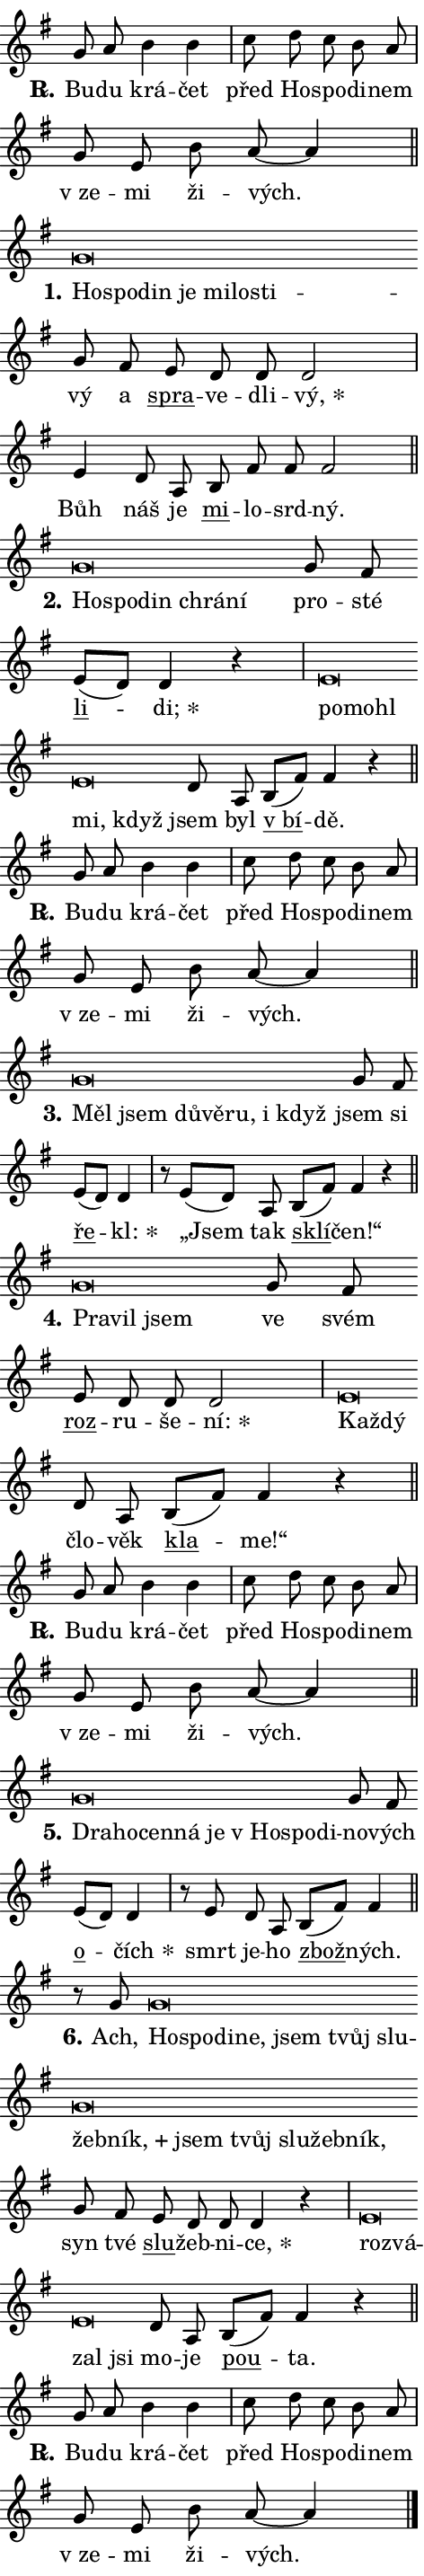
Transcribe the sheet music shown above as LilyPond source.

\version "2.24.0"
\header { tagline = "" }
\paper {
  indent = 0\cm
  top-margin = 0\cm
  right-margin = 0.13\cm % to fit lyric hyphens
  bottom-margin = 0\cm
  left-margin = 0\cm
  paper-width = 8\cm
  page-breaking = #ly:one-page-breaking
  system-system-spacing.basic-distance = #11
  score-system-spacing.basic-distance = #11
  ragged-last = ##f
}


%% Author: Thomas Morley
%% https://lists.gnu.org/archive/html/lilypond-user/2020-05/msg00002.html
#(define (line-position grob)
"Returns position of @var[grob} in current system:
   @code{'start}, if at first time-step
   @code{'end}, if at last time-step
   @code{'middle} otherwise
"
  (let* ((col (ly:item-get-column grob))
         (ln (ly:grob-object col 'left-neighbor))
         (rn (ly:grob-object col 'right-neighbor))
         (col-to-check-left (if (ly:grob? ln) ln col))
         (col-to-check-right (if (ly:grob? rn) rn col))
         (break-dir-left
           (and
             (ly:grob-property col-to-check-left 'non-musical #f)
             (ly:item-break-dir col-to-check-left)))
         (break-dir-right
           (and
             (ly:grob-property col-to-check-right 'non-musical #f)
             (ly:item-break-dir col-to-check-right))))
        (cond ((eqv? 1 break-dir-left) 'start)
              ((eqv? -1 break-dir-right) 'end)
              (else 'middle))))

#(define (tranparent-at-line-position vctor)
  (lambda (grob)
  "Relying on @code{line-position} select the relevant enry from @var{vctor}.
Used to determine transparency,"
    (case (line-position grob)
      ((end) (not (vector-ref vctor 0)))
      ((middle) (not (vector-ref vctor 1)))
      ((start) (not (vector-ref vctor 2))))))

noteHeadBreakVisibility =
#(define-music-function (break-visibility)(vector?)
"Makes @code{NoteHead}s transparent relying on @var{break-visibility}"
#{
  \override NoteHead.transparent =
    #(tranparent-at-line-position break-visibility)
#})

#(define delete-ledgers-for-transparent-note-heads
  (lambda (grob)
    "Reads whether a @code{NoteHead} is transparent.
If so this @code{NoteHead} is removed from @code{'note-heads} from
@var{grob}, which is supposed to be @code{LedgerLineSpanner}.
As a result ledgers are not printed for this @code{NoteHead}"
    (let* ((nhds-array (ly:grob-object grob 'note-heads))
           (nhds-list
             (if (ly:grob-array? nhds-array)
                 (ly:grob-array->list nhds-array)
                 '()))
           ;; Relies on the transparent-property being done before
           ;; Staff.LedgerLineSpanner.after-line-breaking is executed.
           ;; This is fragile ...
           (to-keep
             (remove
               (lambda (nhd)
                 (ly:grob-property nhd 'transparent #f))
               nhds-list)))
      ;; TODO find a better method to iterate over grob-arrays, similiar
      ;; to filter/remove etc for lists
      ;; For now rebuilt from scratch
      (set! (ly:grob-object grob 'note-heads)  '())
      (for-each
        (lambda (nhd)
          (ly:pointer-group-interface::add-grob grob 'note-heads nhd))
        to-keep))))

squashNotes = {
  \override NoteHead.X-extent = #'(-0.2 . 0.2)
  \override NoteHead.Y-extent = #'(-0.75 . 0)
  \override NoteHead.stencil =
    #(lambda (grob)
       (let ((pos (ly:grob-property grob 'staff-position)))
         (begin
           (if (< pos -7) (display "ERROR: Lower brevis then expected\n") (display ""))
           (if (<= pos -6) ly:text-interface::print ly:note-head::print))))
}
unSquashNotes = {
  \revert NoteHead.X-extent
  \revert NoteHead.Y-extent
  \revert NoteHead.stencil
}

hideNotes = \noteHeadBreakVisibility #begin-of-line-visible
unHideNotes = \noteHeadBreakVisibility #all-visible

% work-around for resetting accidentals
% https://lilypond.org/doc/v2.23/Documentation/notation/displaying-rhythms#unmetered-music
cadenzaMeasure = {
  \cadenzaOff
  \partial 1024 s1024
  \cadenzaOn
}

#(define-markup-command (accent layout props text) (markup?)
  "Underline accented syllable"
  (interpret-markup layout props
    #{\markup \override #'(offset . 4.3) \underline { #text }#}))

responsum = \markup \concat {
  "R" \hspace #-1.05 \path #0.1 #'((moveto 0 0.07) (lineto 0.9 0.8)) \hspace #0.05 "."
}

spaceSize = #0.6828661417322834 % exact space size for TeX Gyre Schola

\layout {
  \context {
    \Staff
    \remove "Time_signature_engraver"
    \override LedgerLineSpanner.after-line-breaking = #delete-ledgers-for-transparent-note-heads
  }
  \context {
    \Lyrics {
      \override LyricSpace.minimum-distance = \spaceSize
      \override LyricText.font-name = #"TeX Gyre Schola"
      \override LyricText.font-size = 1
      \override StanzaNumber.font-name = #"TeX Gyre Schola Bold"
      \override StanzaNumber.font-size = 1
    }
  }
  \context {
    \Score 
    \override NoteHead.text =
      #(lambda (grob) 
        (let ((pos (ly:grob-property grob 'staff-position)))
          #{\markup {
            \combine
              \halign #-0.55 \raise #(if (= pos -6) 0 0.5) \override #'(thickness . 2) \draw-line #'(3.2 . 0)
              \musicglyph "noteheads.sM1"
          }#}))
  }
}

% magnetic-lyrics.ily
%
%   written by
%     Jean Abou Samra <jean@abou-samra.fr>
%     Werner Lemberg <wl@gnu.org>
%
%   adapted by
%     Jiri Hon <jiri.hon@gmail.com>
%
% Version 2022-Apr-15

% https://www.mail-archive.com/lilypond-user@gnu.org/msg149350.html

#(define (Left_hyphen_pointer_engraver context)
   "Collect syllable-hyphen-syllable occurrences in lyrics and store
them in properties.  This engraver only looks to the left.  For
example, if the lyrics input is @code{foo -- bar}, it does the
following.

@itemize @bullet
@item
Set the @code{text} property of the @code{LyricHyphen} grob between
@q{foo} and @q{bar} to @code{foo}.

@item
Set the @code{left-hyphen} property of the @code{LyricText} grob with
text @q{foo} to the @code{LyricHyphen} grob between @q{foo} and
@q{bar}.
@end itemize

Use this auxiliary engraver in combination with the
@code{lyric-@/text::@/apply-@/magnetic-@/offset!} hook."
   (let ((hyphen #f)
         (text #f))
     (make-engraver
      (acknowledgers
       ((lyric-syllable-interface engraver grob source-engraver)
        (set! text grob)))
      (end-acknowledgers
       ((lyric-hyphen-interface engraver grob source-engraver)
        ;(when (not (grob::has-interface grob 'lyric-space-interface))
          (set! hyphen grob)));)
      ((stop-translation-timestep engraver)
       (when (and text hyphen)
         (ly:grob-set-object! text 'left-hyphen hyphen))
       (set! text #f)
       (set! hyphen #f)))))

#(define (lyric-text::apply-magnetic-offset! grob)
   "If the space between two syllables is less than the value in
property @code{LyricText@/.details@/.squash-threshold}, move the right
syllable to the left so that it gets concatenated with the left
syllable.

Use this function as a hook for
@code{LyricText@/.after-@/line-@/breaking} if the
@code{Left_@/hyphen_@/pointer_@/engraver} is active."
   (let ((hyphen (ly:grob-object grob 'left-hyphen #f)))
     (when hyphen
       (let ((left-text (ly:spanner-bound hyphen LEFT)))
         (when (grob::has-interface left-text 'lyric-syllable-interface)
           (let* ((common (ly:grob-common-refpoint grob left-text X))
                  (this-x-ext (ly:grob-extent grob common X))
                  (left-x-ext
                   (begin
                     ;; Trigger magnetism for left-text.
                     (ly:grob-property left-text 'after-line-breaking)
                     (ly:grob-extent left-text common X)))
                  ;; `delta` is the gap width between two syllables.
                  (delta (- (interval-start this-x-ext)
                            (interval-end left-x-ext)))
                  (details (ly:grob-property grob 'details))
                  (threshold (assoc-get 'squash-threshold details 0.2)))
             (when (< delta threshold)
               (let* (;; We have to manipulate the input text so that
                      ;; ligatures crossing syllable boundaries are not
                      ;; disabled.  For languages based on the Latin
                      ;; script this is essentially a beautification.
                      ;; However, for non-Western scripts it can be a
                      ;; necessity.
                      (lt (ly:grob-property left-text 'text))
                      (rt (ly:grob-property grob 'text))
                      (is-space (grob::has-interface hyphen 'lyric-space-interface))
                      (space (if is-space " " ""))
                      (extra-delta (if is-space spaceSize 0))
                      ;; Append new syllable.
                      (ltrt-space (if (and (string? lt) (string? rt))
                                (string-append lt space rt)
                                (make-concat-markup (list lt space rt))))
                      ;; Right-align `ltrt` to the right side.
                      (ltrt-space-markup (grob-interpret-markup
                               grob
                               (make-translate-markup
                                (cons (interval-length this-x-ext) 0)
                                (make-right-align-markup ltrt-space)))))
                 (begin
                   ;; Don't print `left-text`.
                   (ly:grob-set-property! left-text 'stencil #f)
                   ;; Set text and stencil (which holds all collected
                   ;; syllables so far) and shift it to the left.
                   (ly:grob-set-property! grob 'text ltrt-space)
                   (ly:grob-set-property! grob 'stencil ltrt-space-markup)
                   (ly:grob-translate-axis! grob (- (- delta extra-delta)) X))))))))))


#(define (lyric-hyphen::displace-bounds-first grob)
   ;; Make very sure this callback isn't triggered too early.
   (let ((left (ly:spanner-bound grob LEFT))
         (right (ly:spanner-bound grob RIGHT)))
     (ly:grob-property left 'after-line-breaking)
     (ly:grob-property right 'after-line-breaking)
     (ly:lyric-hyphen::print grob)))

squashThreshold = #0.4

\layout {
  \context {
    \Lyrics
    \consists #Left_hyphen_pointer_engraver
    \override LyricText.after-line-breaking =
      #lyric-text::apply-magnetic-offset!
    \override LyricHyphen.stencil = #lyric-hyphen::displace-bounds-first
    \override LyricText.details.squash-threshold = \squashThreshold
    \override LyricHyphen.minimum-distance = 0
    \override LyricHyphen.minimum-length = \squashThreshold
  }
}

squashText = \override LyricText.details.squash-threshold = 9999
unSquashText = \override LyricText.details.squash-threshold = \squashThreshold

leftText = \override LyricText.self-alignment-X = #LEFT
unLeftText = \revert LyricText.self-alignment-X

starOffset = #(lambda (grob) 
                (let ((x_offset (ly:self-alignment-interface::aligned-on-x-parent grob)))
                  (if (= x_offset 0) 0 (+ x_offset 1.2))))

star = #(define-music-function (syllable)(string?)
"Append star separator at the end of a syllable"
#{
  \once \override LyricText.X-offset = #starOffset
  \lyricmode { \markup {
    #syllable
    \override #'((font-name . "TeX Gyre Schola Bold")) \hspace #0.2 \lower #0.65 \larger "*"
  } }
#})

starAccent = #(define-music-function (syllable)(string?)
"Append star separator at the end of a syllable and make accent"
#{
  \once \override LyricText.X-offset = #starOffset
  \lyricmode { \markup {
    \accent #syllable
    \override #'((font-name . "TeX Gyre Schola Bold")) \hspace #0.2 \lower #0.65 \larger "*"
  } }
#})

breath = #(define-music-function (syllable)(string?)
"Append breathing indicator at the end of a syllable"
#{
  \lyricmode { \markup { #syllable "+" } }
#})

optionalBreath = #(define-music-function (syllable)(string?)
"Append optional breathing indicator at the end of a syllable"
#{
  \lyricmode { \markup { #syllable "(+)" } }
#})


\score {
    <<
        \new Voice = "melody" { \cadenzaOn \key g \major \relative { g'8 a b4 b \cadenzaMeasure \bar "|" c8 d c b a \cadenzaMeasure \bar "|" g e b' a~ a4 \cadenzaMeasure \bar "||" \break } }
        \new Lyrics \lyricsto "melody" { \lyricmode { \set stanza = \responsum
Bu -- du krá -- čet před Ho -- spo -- di -- nem "v ze" -- mi ži -- vých. } }
    >>
    \layout {}
}

\score {
    <<
        \new Voice = "melody" { \cadenzaOn \key g \major \relative { \squashNotes g'\breve*1/16 \hideNotes \breve*1/16 \bar "" \breve*1/16 \bar "" \breve*1/16 \bar "" \breve*1/16 \bar "" \breve*1/16 \breve*1/16 \bar "" \unHideNotes \unSquashNotes g8 fis \bar "" e d d d2 \cadenzaMeasure \bar "|" e4 d8 a \bar "" b fis' fis fis2 \cadenzaMeasure \bar "||" \break } }
        \new Lyrics \lyricsto "melody" { \lyricmode { \set stanza = "1."
\leftText Ho -- \squashText spo -- din je mi -- lo -- sti -- \unLeftText \unSquashText vý a \markup \accent spra -- ve -- dli -- \star vý, Bůh náš je \markup \accent mi -- lo -- srd -- ný. } }
    >>
    \layout {}
}

\score {
    <<
        \new Voice = "melody" { \cadenzaOn \key g \major \relative { \squashNotes g'\breve*1/16 \hideNotes \breve*1/16 \bar "" \breve*1/16 \bar "" \breve*1/16 \breve*1/16 \bar "" \unHideNotes \unSquashNotes g8 fis \bar "" e[( d)] d4 r \cadenzaMeasure \bar "|" \squashNotes e\breve*1/16 \hideNotes \breve*1/16 \bar "" \breve*1/16 \bar "" \breve*1/16 \breve*1/16 \bar "" \unHideNotes \unSquashNotes d8 a \bar "" b[( fis')] fis4 r \cadenzaMeasure \bar "||" \break } }
        \new Lyrics \lyricsto "melody" { \lyricmode { \set stanza = "2."
\leftText Ho -- \squashText spo -- din chrá -- ní \unLeftText \unSquashText pro -- sté \markup \accent li -- \star di; \leftText po -- \squashText mo -- hl mi, když \unLeftText \unSquashText jsem byl \markup \accent "v bí" -- dě. } }
    >>
    \layout {}
}

\score {
    <<
        \new Voice = "melody" { \cadenzaOn \key g \major \relative { g'8 a b4 b \cadenzaMeasure \bar "|" c8 d c b a \cadenzaMeasure \bar "|" g e b' a~ a4 \cadenzaMeasure \bar "||" \break } }
        \new Lyrics \lyricsto "melody" { \lyricmode { \set stanza = \responsum
Bu -- du krá -- čet před Ho -- spo -- di -- nem "v ze" -- mi ži -- vých. } }
    >>
    \layout {}
}

\score {
    <<
        \new Voice = "melody" { \cadenzaOn \key g \major \relative { \squashNotes g'\breve*1/16 \hideNotes \breve*1/16 \bar "" \breve*1/16 \bar "" \breve*1/16 \bar "" \breve*1/16 \bar "" \breve*1/16 \breve*1/16 \bar "" \unHideNotes \unSquashNotes g8 fis \bar "" e[( d)] d4 \cadenzaMeasure \bar "|" r8 e8[( d8)] a \bar "" b[( fis')] fis4 r \cadenzaMeasure \bar "||" \break } }
        \new Lyrics \lyricsto "melody" { \lyricmode { \set stanza = "3."
\leftText Měl \squashText jsem dů -- vě -- ru, i když \unLeftText \unSquashText jsem si \markup \accent ře -- \star kl: „Jsem tak \markup \accent sklí -- čen!“ } }
    >>
    \layout {}
}

\score {
    <<
        \new Voice = "melody" { \cadenzaOn \key g \major \relative { \squashNotes g'\breve*1/16 \hideNotes \breve*1/16 \breve*1/16 \bar "" \unHideNotes \unSquashNotes g8 fis \bar "" e d d d2 \cadenzaMeasure \bar "|" \squashNotes e\breve*1/16 \hideNotes \breve*1/16 \bar "" \unHideNotes \unSquashNotes d8 a \bar "" b[( fis')] fis4 r \cadenzaMeasure \bar "||" \break } }
        \new Lyrics \lyricsto "melody" { \lyricmode { \set stanza = "4."
\leftText Pra -- \squashText vil jsem \unLeftText \unSquashText ve svém \markup \accent roz -- ru -- še -- \star ní: \leftText Kaž -- \squashText dý \unLeftText \unSquashText člo -- věk \markup \accent kla -- me!“ } }
    >>
    \layout {}
}

\score {
    <<
        \new Voice = "melody" { \cadenzaOn \key g \major \relative { g'8 a b4 b \cadenzaMeasure \bar "|" c8 d c b a \cadenzaMeasure \bar "|" g e b' a~ a4 \cadenzaMeasure \bar "||" \break } }
        \new Lyrics \lyricsto "melody" { \lyricmode { \set stanza = \responsum
Bu -- du krá -- čet před Ho -- spo -- di -- nem "v ze" -- mi ži -- vých. } }
    >>
    \layout {}
}

\score {
    <<
        \new Voice = "melody" { \cadenzaOn \key g \major \relative { \squashNotes g'\breve*1/16 \hideNotes \breve*1/16 \bar "" \breve*1/16 \bar "" \breve*1/16 \bar "" \breve*1/16 \bar "" \breve*1/16 \bar "" \breve*1/16 \breve*1/16 \bar "" \unHideNotes \unSquashNotes g8 fis \bar "" e[( d)] d4 \cadenzaMeasure \bar "|" r8 e8 d8 a \bar "" b[( fis')] fis4 \cadenzaMeasure \bar "||" \break } }
        \new Lyrics \lyricsto "melody" { \lyricmode { \set stanza = "5."
\leftText Dra -- \squashText ho -- cen -- ná je "v Ho" -- spo -- di -- \unLeftText \unSquashText no -- vých \markup \accent o -- \star čích smrt je -- ho \markup \accent zbož -- ných. } }
    >>
    \layout {}
}

\score {
    <<
        \new Voice = "melody" { \cadenzaOn \key g \major \relative { r8 g'8 \squashNotes g\breve*1/16 \hideNotes \breve*1/16 \bar "" \breve*1/16 \bar "" \breve*1/16 \bar "" \breve*1/16 \bar "" \breve*1/16 \bar "" \breve*1/16 \bar "" \breve*1/16 \bar "" \breve*1/16 \bar "" \breve*1/16 \bar "" \breve*1/16 \bar "" \breve*1/16 \bar "" \breve*1/16 \breve*1/16 \bar "" \unHideNotes \unSquashNotes g8 fis \bar "" e d d d4 r \cadenzaMeasure \bar "|" \squashNotes e\breve*1/16 \hideNotes \breve*1/16 \bar "" \breve*1/16 \breve*1/16 \bar "" \unHideNotes \unSquashNotes d8 a \bar "" b[( fis')] fis4 r \cadenzaMeasure \bar "||" \break } }
        \new Lyrics \lyricsto "melody" { \lyricmode { \set stanza = "6."
Ach, \leftText Ho -- \squashText spo -- di -- ne, jsem tvůj slu -- žeb -- \breath "ník," jsem tvůj slu -- žeb -- ník, \unLeftText \unSquashText syn tvé \markup \accent slu -- žeb -- ni -- \star ce, \leftText roz -- \squashText vá -- zal jsi \unLeftText \unSquashText mo -- je \markup \accent pou -- ta. } }
    >>
    \layout {}
}

\score {
    <<
        \new Voice = "melody" { \cadenzaOn \key g \major \relative { g'8 a b4 b \cadenzaMeasure \bar "|" c8 d c b a \cadenzaMeasure \bar "|" g e b' a~ a4 \cadenzaMeasure \bar "||" \break } \bar "|." }
        \new Lyrics \lyricsto "melody" { \lyricmode { \set stanza = \responsum
Bu -- du krá -- čet před Ho -- spo -- di -- nem "v ze" -- mi ži -- vých. } }
    >>
    \layout {}
}
